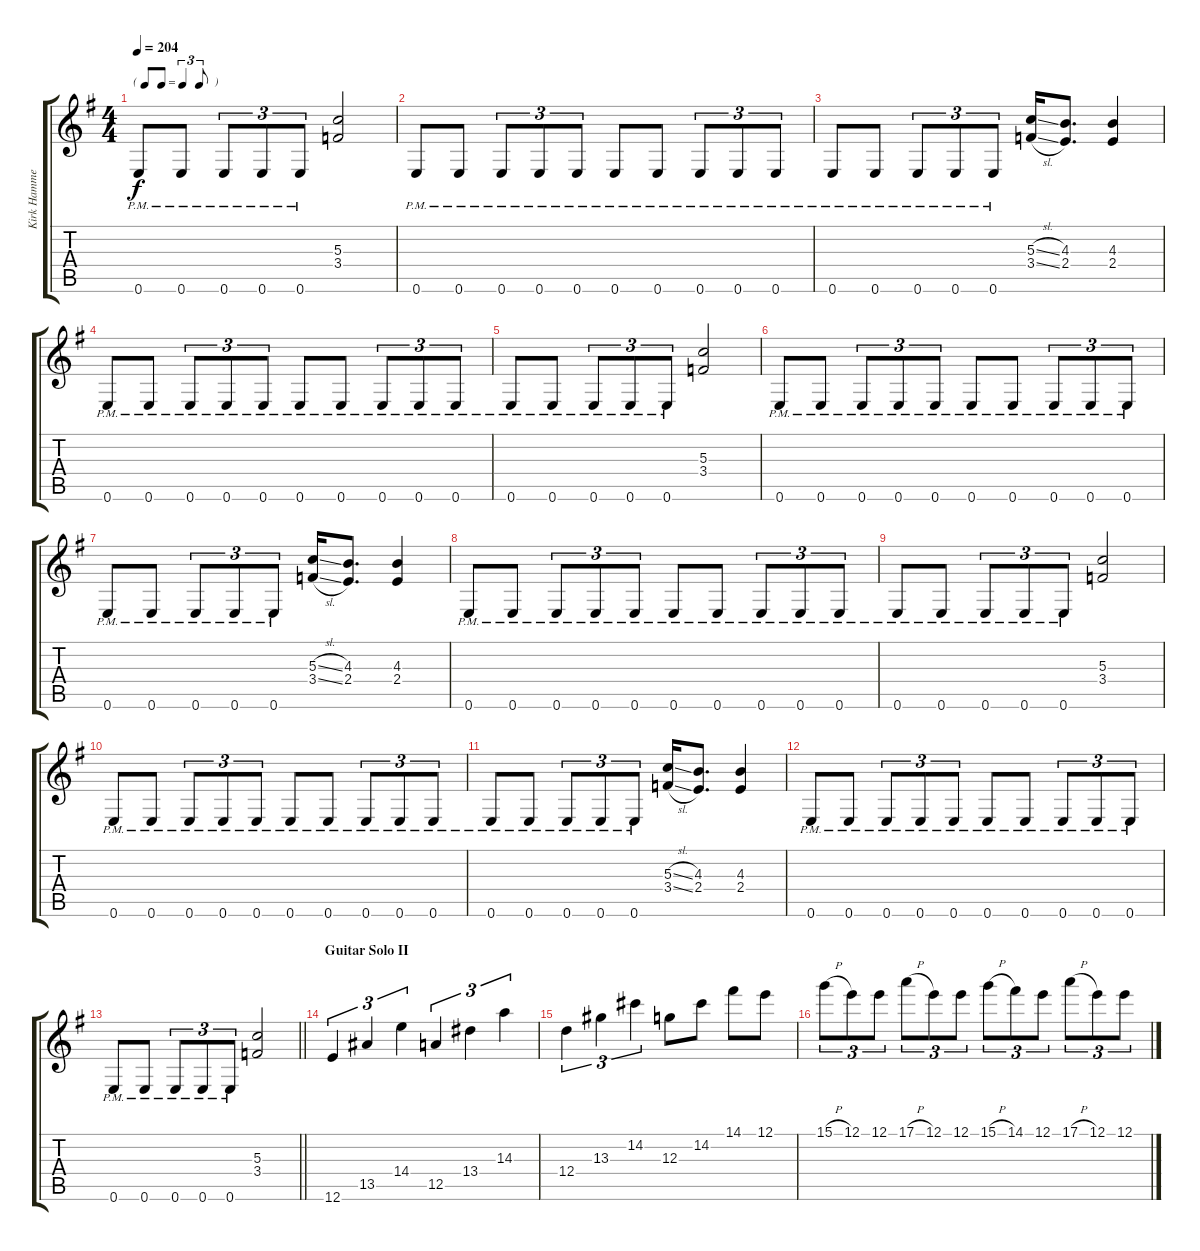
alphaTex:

\track ("Kirk Hammett" "Kirk Hamme") {instrument distortionguitar}
\staff {score tabs}
\tuning (E4 B3 G3 D3 A2 E2) {hide}
\ts (4 4)
\tf triplet8th
\tempo 204
\clef g2
\ks eminor
0.6{pm}.8{dy f} 0.6{pm}.8 0.6{pm}.8{tu (3 2)} 0.6{pm}.8{tu (3 2)} 0.6{pm}.8{tu (3 2)} (5.3 3.4).2 |
0.6{pm}.8 0.6{pm}.8 0.6{pm}.8{tu (3 2)} 0.6{pm}.8{tu (3 2)} 0.6{pm}.8{tu (3 2)} 0.6{pm}.8 0.6{pm}.8 0.6{pm}.8{tu (3 2)} 0.6{pm}.8{tu (3 2)} 0.6{pm}.8{tu (3 2)} |
0.6{pm}.8 0.6{pm}.8 0.6{pm}.8{tu (3 2)} 0.6{pm}.8{tu (3 2)} 0.6{pm}.8{tu (3 2)} (5.3{sl} 3.4{sl}).16 (4.3 2.4).8{d} (4.3 2.4).4 |
0.6{pm}.8 0.6{pm}.8 0.6{pm}.8{tu (3 2)} 0.6{pm}.8{tu (3 2)} 0.6{pm}.8{tu (3 2)} 0.6{pm}.8 0.6{pm}.8 0.6{pm}.8{tu (3 2)} 0.6{pm}.8{tu (3 2)} 0.6{pm}.8{tu (3 2)} |
0.6{pm}.8 0.6{pm}.8 0.6{pm}.8{tu (3 2)} 0.6{pm}.8{tu (3 2)} 0.6{pm}.8{tu (3 2)} (5.3 3.4).2 |
0.6{pm}.8 0.6{pm}.8 0.6{pm}.8{tu (3 2)} 0.6{pm}.8{tu (3 2)} 0.6{pm}.8{tu (3 2)} 0.6{pm}.8 0.6{pm}.8 0.6{pm}.8{tu (3 2)} 0.6{pm}.8{tu (3 2)} 0.6{pm}.8{tu (3 2)} |
0.6{pm}.8 0.6{pm}.8 0.6{pm}.8{tu (3 2)} 0.6{pm}.8{tu (3 2)} 0.6{pm}.8{tu (3 2)} (5.3{sl} 3.4{sl}).16 (4.3 2.4).8{d} (4.3 2.4).4 |
0.6{pm}.8 0.6{pm}.8 0.6{pm}.8{tu (3 2)} 0.6{pm}.8{tu (3 2)} 0.6{pm}.8{tu (3 2)} 0.6{pm}.8 0.6{pm}.8 0.6{pm}.8{tu (3 2)} 0.6{pm}.8{tu (3 2)} 0.6{pm}.8{tu (3 2)} |
0.6{pm}.8 0.6{pm}.8 0.6{pm}.8{tu (3 2)} 0.6{pm}.8{tu (3 2)} 0.6{pm}.8{tu (3 2)} (5.3 3.4).2 |
0.6{pm}.8 0.6{pm}.8 0.6{pm}.8{tu (3 2)} 0.6{pm}.8{tu (3 2)} 0.6{pm}.8{tu (3 2)} 0.6{pm}.8 0.6{pm}.8 0.6{pm}.8{tu (3 2)} 0.6{pm}.8{tu (3 2)} 0.6{pm}.8{tu (3 2)} |
0.6{pm}.8 0.6{pm}.8 0.6{pm}.8{tu (3 2)} 0.6{pm}.8{tu (3 2)} 0.6{pm}.8{tu (3 2)} (5.3{sl} 3.4{sl}).16 (4.3 2.4).8{d} (4.3 2.4).4 |
0.6{pm}.8 0.6{pm}.8 0.6{pm}.8{tu (3 2)} 0.6{pm}.8{tu (3 2)} 0.6{pm}.8{tu (3 2)} 0.6{pm}.8 0.6{pm}.8 0.6{pm}.8{tu (3 2)} 0.6{pm}.8{tu (3 2)} 0.6{pm}.8{tu (3 2)} |
\barLineRight lightlight
0.6{pm}.8 0.6{pm}.8 0.6{pm}.8{tu (3 2)} 0.6{pm}.8{tu (3 2)} 0.6{pm}.8{tu (3 2)} (5.3 3.4).2 |
\section ("" "Guitar Solo II")
12.6.4{tu (3 2) balance 8} 13.5.4{tu (3 2)} 14.4.4{tu (3 2)} 12.5.4{tu (3 2)} 13.4.4{tu (3 2)} 14.3.4{tu (3 2)} |
12.4.4{tu (3 2)} 13.3.4{tu (3 2)} 14.2.4{tu (3 2)} 12.3.8 14.2.8 14.1.8 12.1.8 |
15.1{h}.8{tu (3 2)} 12.1.8{tu (3 2)} 12.1.8{tu (3 2)} 17.1{h}.8{tu (3 2)} 12.1.8{tu (3 2)} 12.1.8{tu (3 2)} 15.1{h}.8{tu (3 2)} 14.1.8{tu (3 2)} 12.1.8{tu (3 2)} 17.1{h}.8{tu (3 2)} 12.1.8{tu (3 2)} 12.1.8{tu (3 2)}
